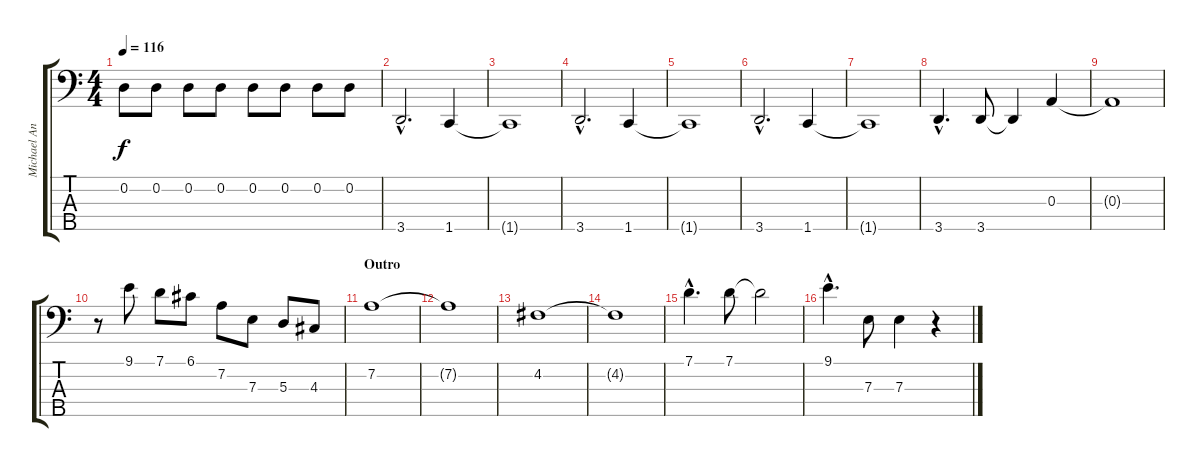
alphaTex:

\track ("Michael Anthony" "Michael An") {instrument electricbasspick}
\staff {score tabs}
\tuning (G2 D2 A1 E1 B0) {hide}
\ts (4 4)
\tempo 116
\clef f4
\ks c
0.2.8{dy f} 0.2.8 0.2.8 0.2.8 0.2.8 0.2.8 0.2.8 0.2.8 |
3.5{hac}.2{d} 1.5.4 |
1.5{t}.1 |
3.5{hac}.2{d} 1.5.4 |
1.5{t}.1 |
3.5{hac}.2{d} 1.5.4 |
1.5{t}.1 |
3.5{hac}.4{d} 3.5.8 3.5{t}.4 0.3.4 |
0.3{t}.1 |
r.8 9.1.8 7.1.8 6.1.8 7.2.8 7.3.8 5.3.8 4.3.8 |
\section ("" "Outro")
7.2.1 |
7.2{t}.1 |
4.2.1 |
4.2{t}.1 |
7.1{hac}.4{d} 7.1.8 7.1{t}.2 |
9.1{hac}.4{d} 7.3.8 7.3{ss}.4 r.4
